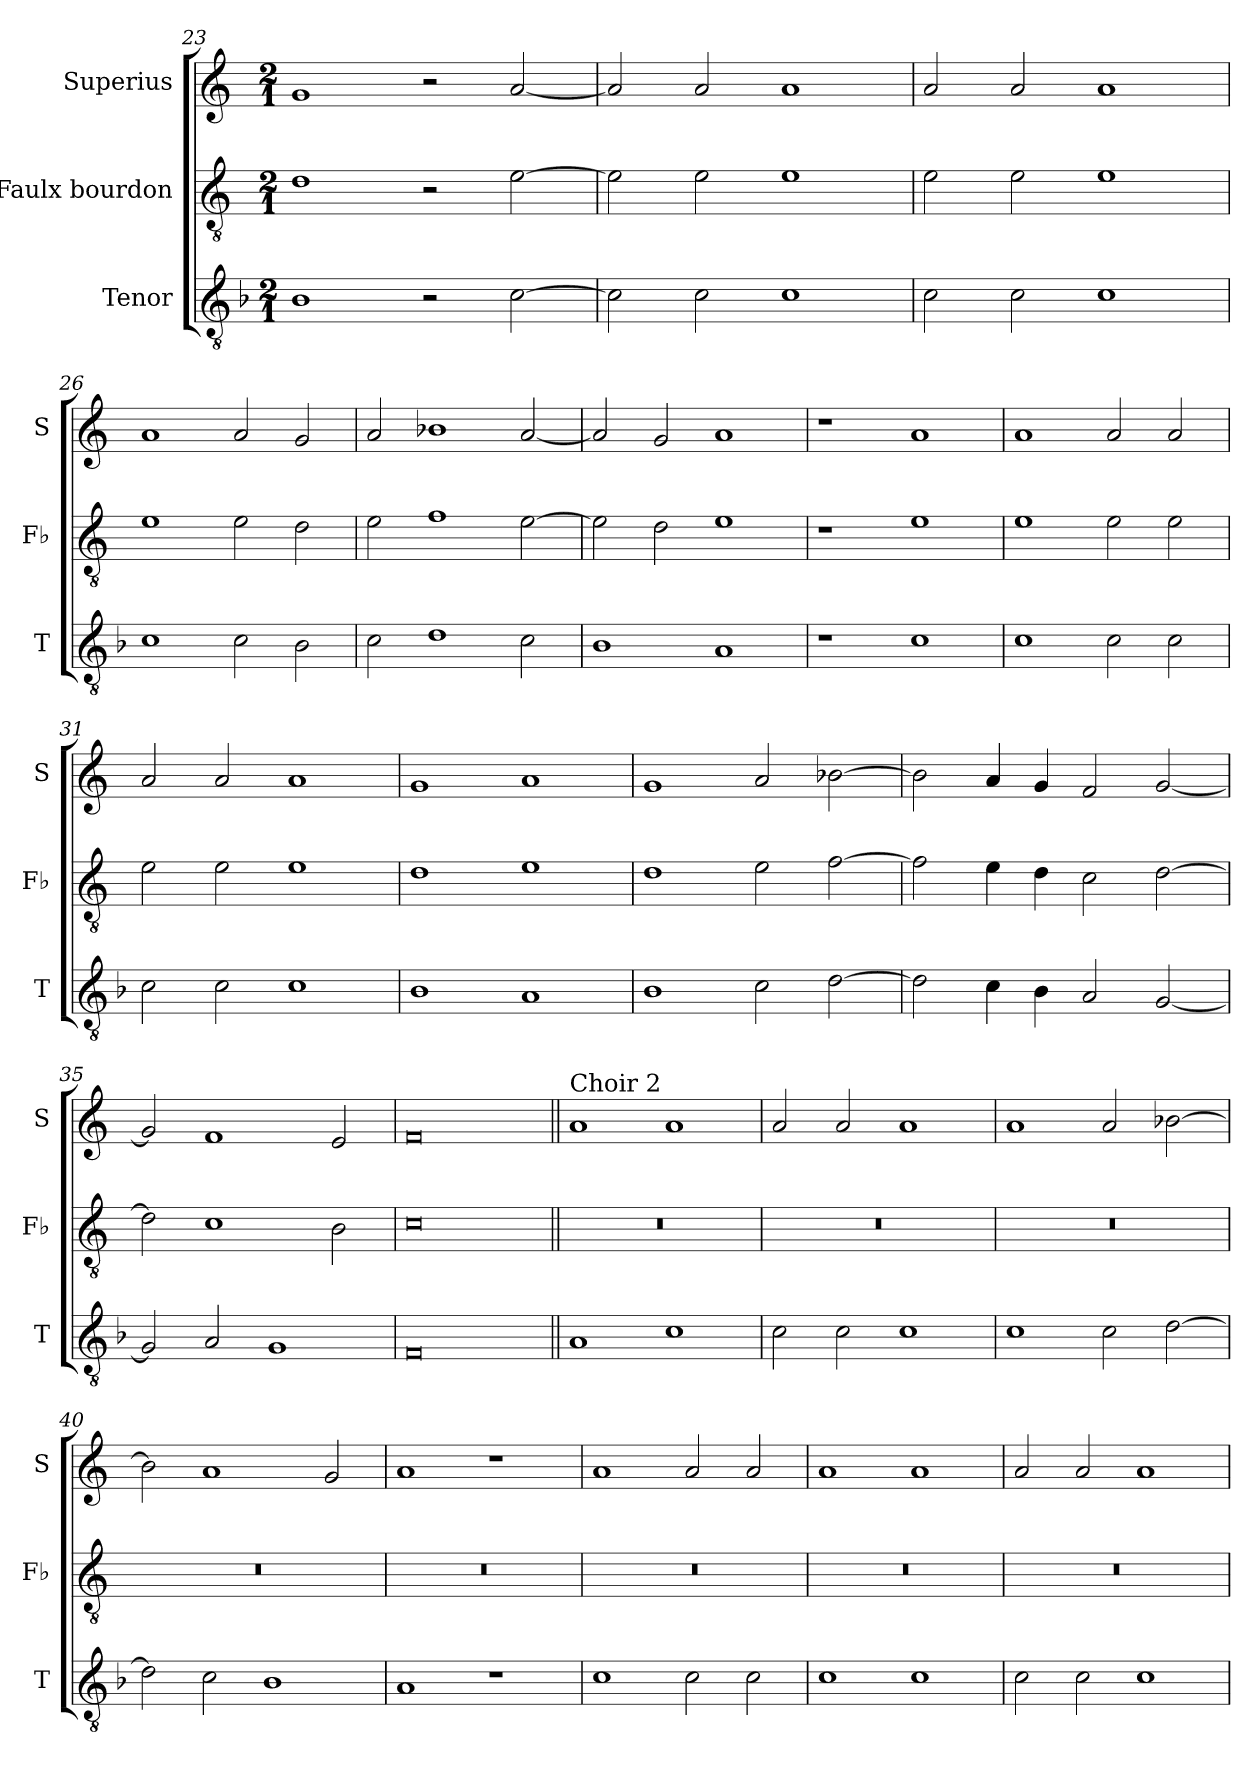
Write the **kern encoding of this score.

**kern	**kern	**kern
*part3	*part2	*part1
*staff3	*staff2	*staff1
*I"Tenor	*I"Faulx bourdon	*I"Superius
*I'T	*I'Fb	*I'S
*clefGv2	*clefGv2	*clefG2
*k[b-]	*k[]	*k[]
*M2/1	*M2/1	*M2/1
=23	=23	=23
1B-	1d	1g
2r	2r	2r
[2c\	[2e\	[2a/
=24	=24	=24
2c\]	2e\]	2a/]
2c\	2e\	2a/
1c	1e	1a
=25	=25	=25
2c\	2e\	2a/
2c\	2e\	2a/
1c	1e	1a
=26	=26	=26
1c	1e	1a
2c\	2e\	2a/
2B-\	2d\	2g/
=27	=27	=27
2c\	2e\	2a/
1d	1f	1b-X
2c\	[2e\	[2a/
=28	=28	=28
1B-	2e\]	2a/]
.	2d\	2g/
1A	1e	1a
=29	=29	=29
1r	1r	1r
1c	1e	1a
=30	=30	=30
1c	1e	1a
2c\	2e\	2a/
2c\	2e\	2a/
=31	=31	=31
2c\	2e\	2a/
2c\	2e\	2a/
1c	1e	1a
=32	=32	=32
1B-	1d	1g
1A	1e	1a
=33	=33	=33
1B-	1d	1g
2c\	2e\	2a/
[2d\	[2f\	[2b-X\
=34	=34	=34
2d\]	2f\]	2b-\]
4c\	4e\	4a/
4B-\	4d\	4g/
2A/	2c\	2f/
[2G/	[2d\	[2g/
=35	=35	=35
2G/]	2d\]	2g/]
2A/	1c	1f
1G	.	.
.	2B\	2e/
=36	=36	=36
0F	0c	0f
=37||	=37||	=37||
!	!	!LO:TX:a:t=Choir 2
1A	0r	1a
1c	.	1a
=38	=38	=38
2c\	0r	2a/
2c\	.	2a/
1c	.	1a
=39	=39	=39
1c	0r	1a
2c\	.	2a/
[2d\	.	[2b-X\
=40	=40	=40
2d\]	0r	2b-\]
2c\	.	1a
1B-	.	.
.	.	2g/
=41	=41	=41
1A	0r	1a
1r	.	1r
=42	=42	=42
1c	0r	1a
2c\	.	2a/
2c\	.	2a/
=43	=43	=43
1c	0r	1a
1c	.	1a
=44	=44	=44
2c\	0r	2a/
2c\	.	2a/
1c	.	1a
=	=	=
*-	*-	*-
